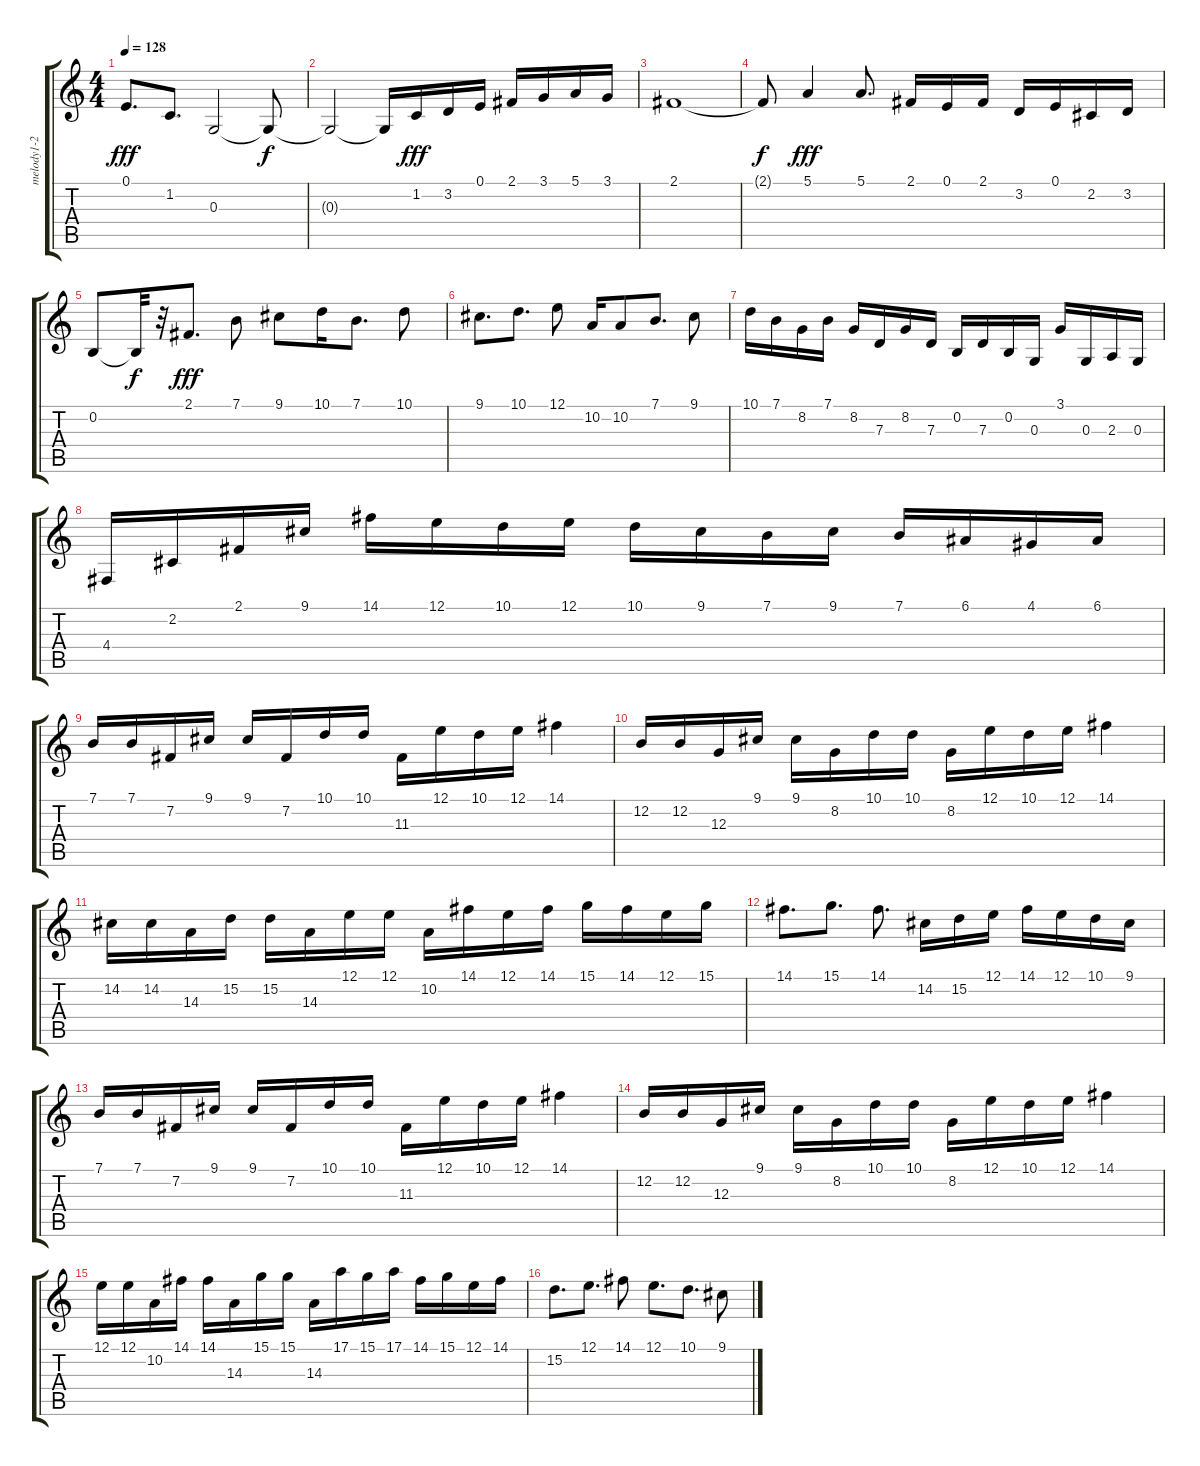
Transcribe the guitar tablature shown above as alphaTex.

\track ("melody1-2" "melody1-2") {instrument lead2sawtooth}
\staff {score tabs}
\tuning (E4 B3 G3 D3 A2 E2) {hide}
\ts (4 4)
\tempo 128
\clef g2
\ks c
0.1.8{d dy fff} 1.2.8{d} 0.3.2 0.3{t}.8{dy f} |
0.3{t}.2 0.3{t}.16 1.2.16{dy fff} 3.2.16 0.1.16 2.1.16 3.1.16 5.1.16 3.1.16 |
2.1.1 |
2.1{t}.8{dy f} 5.1.4{dy fff} 5.1.8{d} 2.1.16 0.1.16 2.1.16 3.2.16 0.1.16 2.2.16 3.2.16 |
0.2.8 0.2{t}.32{dy f} r.32 2.1.8{d dy fff} 7.1.8 9.1.8 10.1.16 7.1.8{d} 10.1.8 |
9.1.8{d} 10.1.8{d} 12.1.8 10.2.16 10.2.8 7.1.8{d} 9.1.8 |
10.1.16 7.1.16 8.2.16 7.1.16 8.2.16 7.3.16 8.2.16 7.3.16 0.2.16 7.3.16 0.2.16 0.3.16 3.1.16 0.3.16 2.3.16 0.3.16 |
4.4.16 2.2.16 2.1.16 9.1.16 14.1.16 12.1.16 10.1.16 12.1.16 10.1.16 9.1.16 7.1.16 9.1.16 7.1.16 6.1.16 4.1.16 6.1.16 |
7.1.16 7.1.16 7.2.16 9.1.16 9.1.16 7.2.16 10.1.16 10.1.16 11.3.16 12.1.16 10.1.16 12.1.16 14.1.4 |
12.2.16 12.2.16 12.3.16 9.1.16 9.1.16 8.2.16 10.1.16 10.1.16 8.2.16 12.1.16 10.1.16 12.1.16 14.1.4 |
14.2.16 14.2.16 14.3.16 15.2.16 15.2.16 14.3.16 12.1.16 12.1.16 10.2.16 14.1.16 12.1.16 14.1.16 15.1.16 14.1.16 12.1.16 15.1.16 |
14.1.8{d} 15.1.8{d} 14.1.8{d} 14.2.16 15.2.16 12.1.16 14.1.16 12.1.16 10.1.16 9.1.16 |
7.1.16 7.1.16 7.2.16 9.1.16 9.1.16 7.2.16 10.1.16 10.1.16 11.3.16 12.1.16 10.1.16 12.1.16 14.1.4 |
12.2.16 12.2.16 12.3.16 9.1.16 9.1.16 8.2.16 10.1.16 10.1.16 8.2.16 12.1.16 10.1.16 12.1.16 14.1.4 |
12.1.16 12.1.16 10.2.16 14.1.16 14.1.16 14.3.16 15.1.16 15.1.16 14.3.16 17.1.16 15.1.16 17.1.16 14.1.16 15.1.16 12.1.16 14.1.16 |
15.2.8{d} 12.1.8{d} 14.1.8 12.1.8{d} 10.1.8{d} 9.1.8
